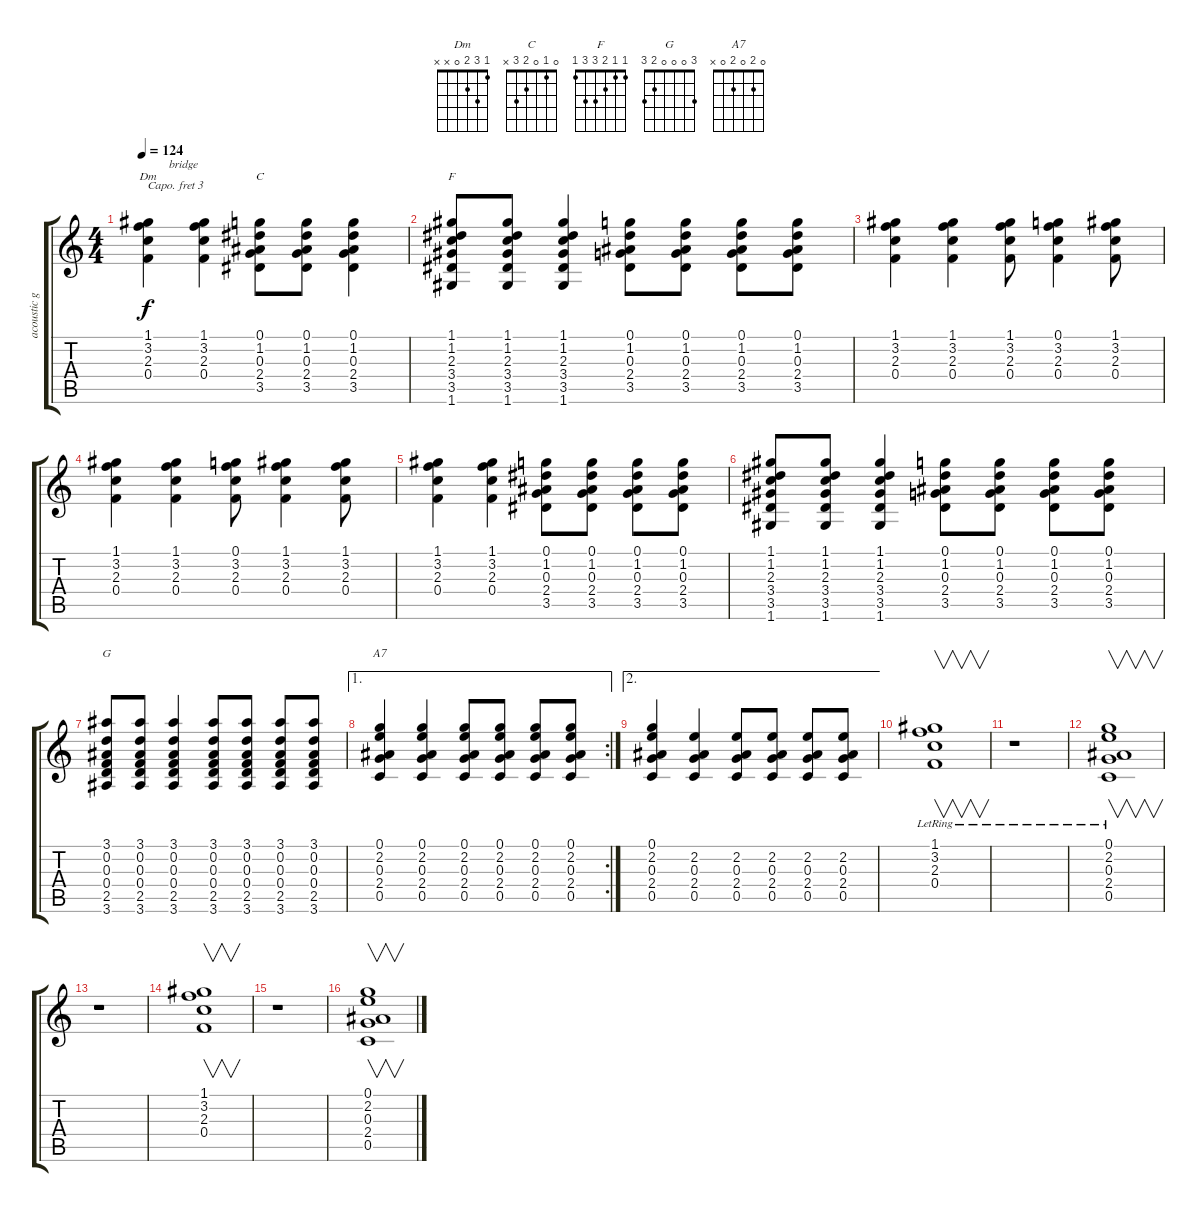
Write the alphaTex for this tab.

\track ("acoustic guitar capo 3" "acoustic g") {instrument acousticguitarsteel}
\staff {score tabs}
\capo 3
\tuning (E4 B3 G3 D3 A2 E2) {hide}
\chord ("Dm" 1 3 2 0 x x)
\chord ("C" 0 1 0 2 3 x)
\chord ("F" 1 1 2 3 3 1)
\chord ("G" 3 0 0 0 2 3)
\chord ("A7" 0 2 0 2 0 x)
\ts (4 4)
\tempo 124
\clef g2
\ks c
(1.1 3.2 2.3 0.4).4{ch "Dm" txt "       bridge" dy f} (1.1 3.2 2.3 0.4).4 (0.1 1.2 0.3 2.4 3.5).8{ch "C"} (0.1 1.2 0.3 2.4 3.5).8 (0.1 1.2 0.3 2.4 3.5).4 |
(1.1 1.2 2.3 3.4 3.5 1.6).8{ch "F"} (1.1 1.2 2.3 3.4 3.5 1.6).8 (1.1 1.2 2.3 3.4 3.5 1.6).4 (0.1 1.2 0.3 2.4 3.5).8 (0.1 1.2 0.3 2.4 3.5).8 (0.1 1.2 0.3 2.4 3.5).8 (0.1 1.2 0.3 2.4 3.5).8 |
(1.1 3.2 2.3 0.4).4 (1.1 3.2 2.3 0.4).4 (1.1 3.2 2.3 0.4).8 (0.1 3.2 2.3 0.4).4 (1.1 3.2 2.3 0.4).8 |
(1.1 3.2 2.3 0.4).4 (1.1 3.2 2.3 0.4).4 (0.1 3.2 2.3 0.4).8 (1.1 3.2 2.3 0.4).4 (1.1 3.2 2.3 0.4).8 |
(1.1 3.2 2.3 0.4).4 (1.1 3.2 2.3 0.4).4 (0.1 1.2 0.3 2.4 3.5).8 (0.1 1.2 0.3 2.4 3.5).8 (0.1 1.2 0.3 2.4 3.5).8 (0.1 1.2 0.3 2.4 3.5).8 |
(1.1 1.2 2.3 3.4 3.5 1.6).8 (1.1 1.2 2.3 3.4 3.5 1.6).8 (1.1 1.2 2.3 3.4 3.5 1.6).4 (0.1 1.2 0.3 2.4 3.5).8 (0.1 1.2 0.3 2.4 3.5).8 (0.1 1.2 0.3 2.4 3.5).8 (0.1 1.2 0.3 2.4 3.5).8 |
(3.1 0.2 0.3 0.4 2.5 3.6).8{ch "G"} (3.1 0.2 0.3 0.4 2.5 3.6).8 (3.1 0.2 0.3 0.4 2.5 3.6).4 (3.1 0.2 0.3 0.4 2.5 3.6).8 (3.1 0.2 0.3 0.4 2.5 3.6).8 (3.1 0.2 0.3 0.4 2.5 3.6).8 (3.1 0.2 0.3 0.4 2.5 3.6).8 |
\ae 1
\rc 2
(0.1 2.2 0.3 2.4 0.5).4{ch "A7"} (0.1 2.2 0.3 2.4 0.5).4 (0.1 2.2 0.3 2.4 0.5).8 (0.1 2.2 0.3 2.4 0.5).8 (0.1 2.2 0.3 2.4 0.5).8 (0.1 2.2 0.3 2.4 0.5).8 |
\ae 2
(0.1 2.2 0.3 2.4 0.5).4 (2.2 0.3 2.4 0.5).4 (2.2 0.3 2.4 0.5).8 (2.2 0.3 2.4 0.5).8 (2.2 0.3 2.4 0.5).8 (2.2 0.3 2.4 0.5).8 |
(1.1 3.2{lr} 2.3{lr} 0.4{lr}).1{v} |
r.1 |
(0.1 2.2{lr} 0.3{lr} 2.4{lr} 0.5{lr}).1{v} |
r.1 |
(1.1 3.2 2.3 0.4).1{v} |
r.1 |
(0.1 2.2 0.3 2.4 0.5).1{v}
